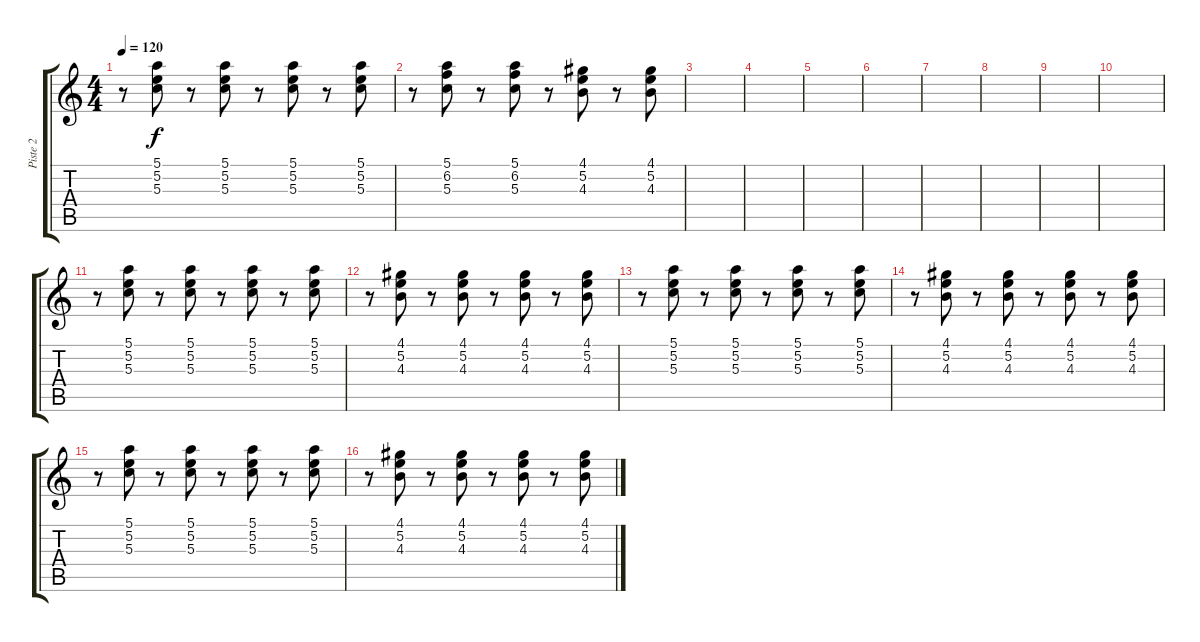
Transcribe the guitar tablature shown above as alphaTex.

\track ("Piste 2" "Piste 2") {instrument overdrivenguitar}
\staff {score tabs}
\tuning (E4 B3 G3 D3 A2 E2) {hide}
\ts (4 4)
\tempo 120
\clef g2
\ks c
r.8{dy f} (5.1 5.2 5.3).8 r.8 (5.1 5.2 5.3).8 r.8 (5.1 5.2 5.3).8 r.8 (5.1 5.2 5.3).8 |
r.8 (5.1 6.2 5.3).8 r.8 (5.1 6.2 5.3).8 r.8 (4.1 5.2 4.3).8 r.8 (4.1 5.2 4.3).8 |
|
|
|
|
|
|
|
|
r.8 (5.1 5.2 5.3).8 r.8 (5.1 5.2 5.3).8 r.8 (5.1 5.2 5.3).8 r.8 (5.1 5.2 5.3).8 |
r.8 (4.1 5.2 4.3).8 r.8 (4.1 5.2 4.3).8 r.8 (4.1 5.2 4.3).8 r.8 (4.1 5.2 4.3).8 |
r.8 (5.1 5.2 5.3).8 r.8 (5.1 5.2 5.3).8 r.8 (5.1 5.2 5.3).8 r.8 (5.1 5.2 5.3).8 |
r.8 (4.1 5.2 4.3).8 r.8 (4.1 5.2 4.3).8 r.8 (4.1 5.2 4.3).8 r.8 (4.1 5.2 4.3).8 |
r.8 (5.1 5.2 5.3).8 r.8 (5.1 5.2 5.3).8 r.8 (5.1 5.2 5.3).8 r.8 (5.1 5.2 5.3).8 |
r.8 (4.1 5.2 4.3).8 r.8 (4.1 5.2 4.3).8 r.8 (4.1 5.2 4.3).8 r.8 (4.1 5.2 4.3).8
